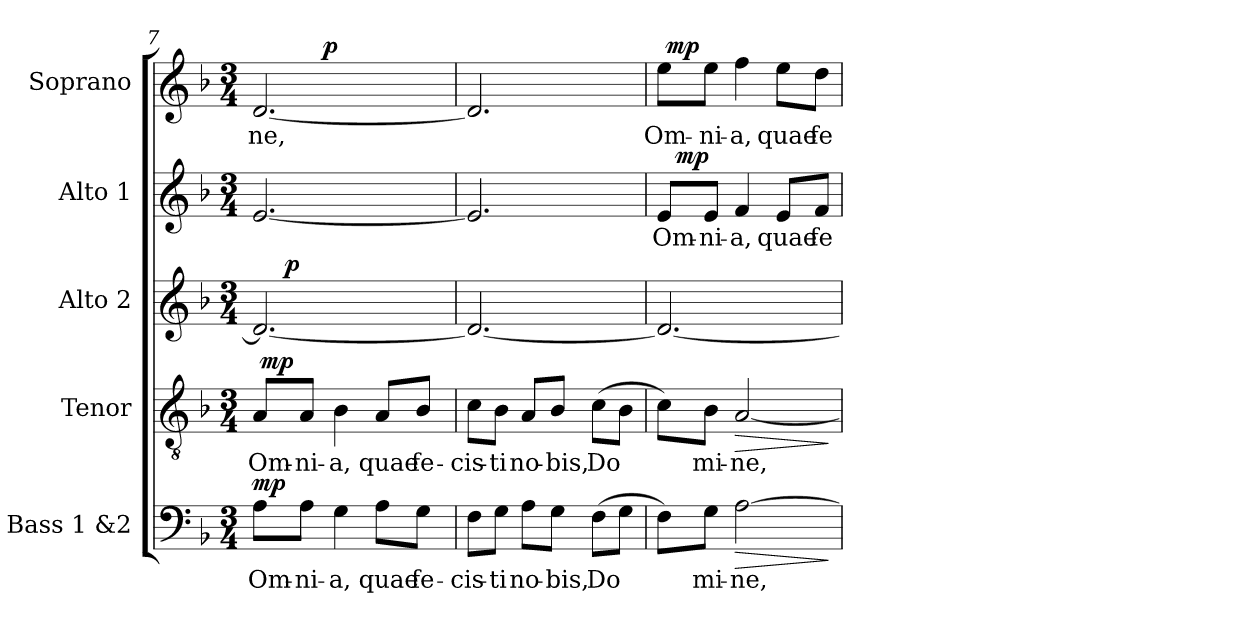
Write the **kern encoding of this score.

**kern	**text	**dynam	**kern	**text	**dynam	**kern	**text	**dynam	**kern	**text	**dynam	**kern	**text	**dynam
*part5	*part5	*part5	*part4	*part4	*part4	*part3	*part3	*part3	*part2	*part2	*part2	*part1	*part1	*part1
*staff5	*staff5	*staff5	*staff4	*staff4	*staff4	*staff3	*staff3	*staff3	*staff2	*staff2	*staff2	*staff1	*staff1	*staff1
*I"Bass 1 &2	*	*	*I"Tenor	*	*	*I"Alto 2	*	*	*I"Alto 1	*	*	*I"Soprano	*	*
*I'B	*	*	*I'T	*	*	*I'A2	*	*	*I'A1	*	*	*I'S	*	*
*clefF4	*	*	*clefGv2	*	*	*clefG2	*	*	*clefG2	*	*	*clefG2	*	*
*k[b-]	*	*	*k[b-]	*	*	*k[b-]	*	*	*k[b-]	*	*	*k[b-]	*	*
*F:	*	*	*F:	*	*	*F:	*	*	*F:	*	*	*F:	*	*
*M3/4	*	*	*M3/4	*	*	*M3/4	*	*	*M3/4	*	*	*M3/4	*	*
=7	=7	=7	=7	=7	=7	=7	=7	=7	=7	=7	=7	=7	=7	=7
!	!LO:LY:b	!LO:DY:a	!	!LO:LY:b	!	!	!LO:LY:b:cj	!	!	!LO:LY:b	!	!	!LO:LY:b	!
*	*	*	*^	*	*	*^	*	*	*	*	*	*^	*	*
8A\L	Om-	mp	8A/L	64ryy	Om-	.	2.d/_<	16ryy	.	.	[<2.e/	.	.	[<2.d/	8..ryy	-ne,	.
!	!	!	!	!	!	!LO:DY:a	!	!	!	!	!	!	!	!	!	!	!
.	.	.	.	2ryy	.	mp	.	.	.	.	.	.	.	.	.	.	.
.	.	.	.	.	.	.	.	64ryy	.	.	.	.	.	.	.	.	.
!	!	!	!	!	!	!	!	!	!	!LO:DY:a	!	!	!	!	!	!	!
.	.	.	.	.	.	.	.	2ryy	.	p	.	.	.	.	.	.	.
!	!LO:LY:b	!	!	!	!LO:LY:b	!	!	!	!	!	!	!	!	!	!	!	!
8A\J	-ni-	.	8A/J	.	-ni-	.	.	.	.	.	.	.	.	.	.	.	.
!	!	!	!	!	!	!	!	!	!	!	!	!	!	!	!	!	!LO:DY:a
.	.	.	.	.	.	.	.	.	.	.	.	.	.	.	2ryy	.	p
!	!LO:LY:b	!	!	!	!LO:LY:b	!	!	!	!	!	!	!	!	!	!	!	!
4G\	-a,	.	4B-\	.	-a,	.	.	.	.	.	.	.	.	.	.	.	.
!	!LO:LY:b	!	!	!	!LO:LY:b	!	!	!	!	!	!	!	!	!	!	!	!
8A\L	quae	.	8A/L	.	quae	.	.	.	.	.	.	.	.	.	.	.	.
.	.	.	.	8...ryy	.	.	.	.	.	.	.	.	.	.	.	.	.
.	.	.	.	.	.	.	.	8ryy	.	.	.	.	.	.	.	.	.
!	!LO:LY:b	!	!	!	!LO:LY:b	!	!	!	!	!	!	!	!	!	!	!	!
8G\J	fe-	.	8B-/J	.	fe-	.	.	.	.	.	.	.	.	.	.	.	.
.	.	.	.	.	.	.	.	32.ryy	.	.	.	.	.	.	.	.	.
.	.	.	.	.	.	.	.	.	.	.	.	.	.	.	32ryy	.	.
=8	=8	=8	=8	=8	=8	=8	=8	=8	=8	=8	=8	=8	=8	=8	=8	=8	=8
!	!LO:LY:b	!	!	!	!LO:LY:b	!	!	!	!LO:LY:b:cj	!	!	!LO:LY:b	!	!	!	!LO:LY:b	!
*	*	*	*v	*v	*	*	*	*	*	*	*	*	*	*v	*v	*	*
*	*	*	*	*	*	*v	*v	*	*	*	*	*	*	*	*
8F\L	-cis-	.	8c\L	-cis-	.	2.d/_<	.	.	2.e/]	.	.	2.d/]	.	.
!	!LO:LY:b	!	!	!LO:LY:b	!	!	!	!	!	!	!	!	!	!
8G\J	-ti	.	8B-\J	-ti	.	.	.	.	.	.	.	.	.	.
!	!LO:LY:b	!	!	!LO:LY:b	!	!	!	!	!	!	!	!	!	!
8A\L	no-	.	8A/L	no-	.	.	.	.	.	.	.	.	.	.
!	!LO:LY:b	!	!	!LO:LY:b	!	!	!	!	!	!	!	!	!	!
8G\J	-bis,	.	8B-/J	-bis,	.	.	.	.	.	.	.	.	.	.
!	!LO:LY:b	!	!	!LO:LY:b	!	!	!	!	!	!	!	!	!	!
(>8F\L	Do-	.	(>8c\L	Do-	.	.	.	.	.	.	.	.	.	.
!	!LO:LY:b	!	!	!LO:LY:b	!	!	!	!	!	!	!	!	!	!
8G\J	--	.	8B-\J	--	.	.	.	.	.	.	.	.	.	.
=9	=9	=9	=9	=9	=9	=9	=9	=9	=9	=9	=9	=9	=9	=9
!	!LO:LY:b	!	!	!LO:LY:b	!	!	!LO:LY:b:cj	!	!	!LO:LY:b	!	!	!LO:LY:b	!
*	*	*	*	*	*	*	*	*	*^	*	*	*^	*	*
8F\L)	--	.	8c\L)	--	.	2.d/_<	.	.	8e/L	32ryy	Om-	.	8ee\L	64ryy	Om-	.
!	!	!	!	!	!	!	!	!	!	!	!	!	!	!	!	!LO:DY:a
.	.	.	.	.	.	.	.	.	.	.	.	.	.	2ryy	.	mp
!	!	!	!	!	!	!	!	!	!	!	!	!LO:DY:a	!	!	!	!
.	.	.	.	.	.	.	.	.	.	2ryy	.	mp	.	.	.	.
!	!LO:LY:b	!	!	!LO:LY:b	!	!	!	!	!	!	!LO:LY:b	!	!	!	!LO:LY:b	!
8G\J	-mi-	.	8B-\J	-mi-	.	.	.	.	8e/J	.	-ni-	.	8ee\J	.	-ni-	.
!	!LO:LY:b	!LO:HP:b	!	!LO:LY:b	!LO:HP:b	!	!	!	!	!	!LO:LY:b	!	!	!	!LO:LY:b	!
[>2A\	-ne,	>	[<2A/	-ne,	>	.	.	.	4f/	.	-a,	.	4ff\	.	-a,	.
!	!	!	!	!	!	!	!	!	!	!	!LO:LY:b	!	!	!	!LO:LY:b	!
.	.	.	.	.	.	.	.	.	8e/L	.	quae	.	8ee\L	.	quae	.
.	.	.	.	.	.	.	.	.	.	.	.	.	.	8...ryy	.	.
.	.	.	.	.	.	.	.	.	.	8..ryy	.	.	.	.	.	.
!	!	!	!	!	!	!	!	!	!	!	!LO:LY:b	!	!	!	!LO:LY:b	!
.	.	.	.	.	.	.	.	.	8f/J	.	fe-	.	8dd\J	.	fe-	.
.	.	]	.	.	]	.	.	.	.	.	.	.	.	.	.	.
*	*	*	*	*	*	*	*	*	*v	*v	*	*	*	*	*	*
*	*	*	*	*	*	*	*	*	*	*	*	*v	*v	*	*
=	=	=	=	=	=	=	=	=	=	=	=	=	=	=
*-	*-	*-	*-	*-	*-	*-	*-	*-	*-	*-	*-	*-	*-	*-
